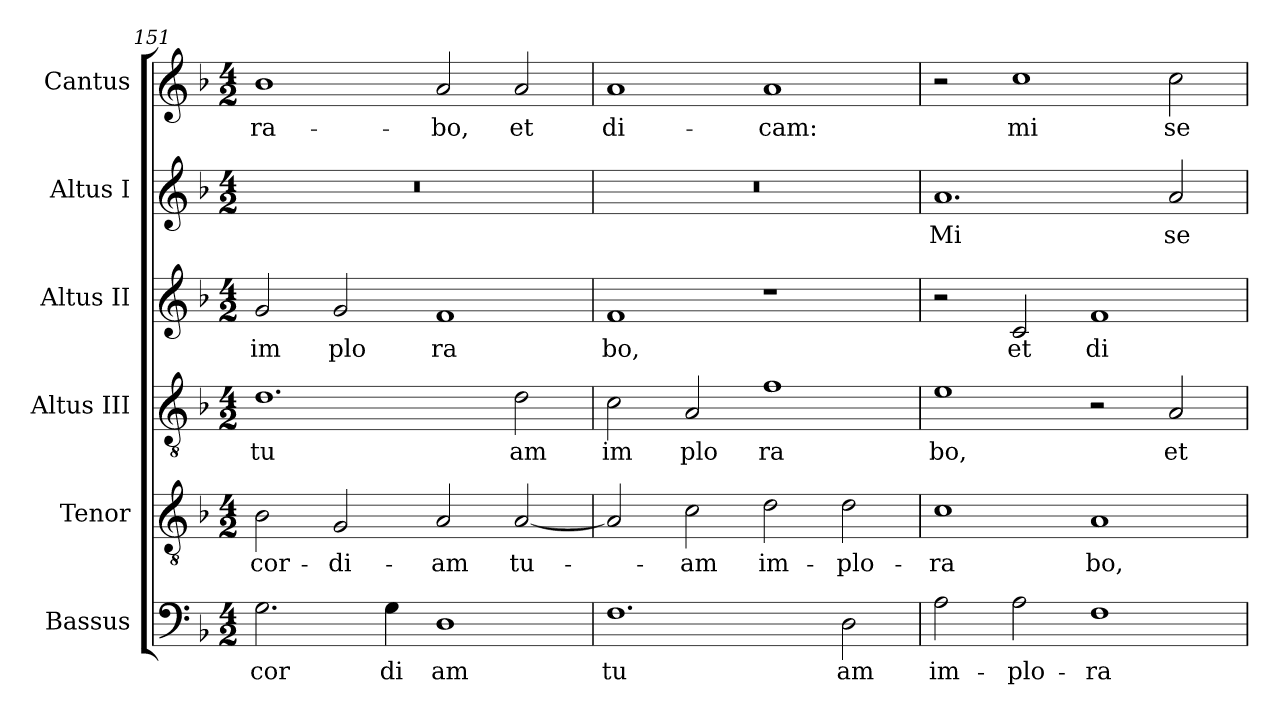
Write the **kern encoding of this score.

**kern	**text	**kern	**text	**kern	**text	**kern	**text	**kern	**text	**kern	**text
*part6	*part6	*part5	*part5	*part4	*part4	*part3	*part3	*part2	*part2	*part1	*part1
*staff6	*staff6	*staff5	*staff5	*staff4	*staff4	*staff3	*staff3	*staff2	*staff2	*staff1	*staff1
*I"Bassus	*	*I"Tenor	*	*I"Altus III	*	*I"Altus II	*	*I"Altus I	*	*I"Cantus	*
*I'Bassus	*	*I'Tenor	*	*I'Altus III	*	*I'Altus II	*	*I'Altus I	*	*I'Cantus	*
*clefF4	*	*clefGv2	*	*clefGv2	*	*clefG2	*	*clefG2	*	*clefG2	*
*ITrd-3c-5	*	*ITrd-3c-5	*	*ITrd-3c-5	*	*ITrd-3c-5	*	*	*	*ITrd-3c-5	*
*k[b-e-]	*	*k[b-e-]	*	*k[b-e-]	*	*k[b-e-]	*	*k[b-]	*	*k[b-e-]	*
*B-:	*	*B-:	*	*B-:	*	*B-:	*	*F:	*	*B-:	*
*M4/2	*	*M4/2	*	*M4/2	*	*M4/2	*	*M4/2	*	*M4/2	*
=151	=151	=151	=151	=151	=151	=151	=151	=151	=151	=151	=151
!	!LO:LY:b:cj	!	!LO:LY:b:cj	!	!LO:LY:b:cj	!	!LO:LY:b:cj	!	!	!	!LO:LY:b:cj
2.c\	cor	2e-\	-cor-	1.g	tu	2cc/	im	0r	.	1ee-	-ra-
!	!	!	!LO:LY:b:cj	!	!	!	!LO:LY:b:cj	!	!	!	!
.	.	2c/	-di-	.	.	2cc/	plo	.	.	.	.
!	!LO:LY:b:cj	!	!	!	!	!	!	!	!	!	!
4c\	di	.	.	.	.	.	.	.	.	.	.
!	!LO:LY:b:cj	!	!LO:LY:b:cj	!	!	!	!LO:LY:b:cj	!	!	!	!LO:LY:b:cj
1G	am	2d/	-am	.	.	1b-	ra	.	.	2dd/	-bo,
!	!	!	!LO:LY:b:cj	!	!LO:LY:b:cj	!	!	!	!	!	!LO:LY:b:cj
.	.	[<2d/	tu-	2g\	am	.	.	.	.	2dd/	et
=152	=152	=152	=152	=152	=152	=152	=152	=152	=152	=152	=152
!	!LO:LY:b:cj	!	!	!	!LO:LY:b:cj	!	!LO:LY:b:cj	!	!	!	!LO:LY:b:cj
1.B-	tu	2d/]	.	2f\	im	1b-	bo,	0r	.	1dd	di-
!	!	!	!LO:LY:b:cj	!	!LO:LY:b:cj	!	!	!	!	!	!
.	.	2f\	-am	2d/	plo	.	.	.	.	.	.
!	!	!	!LO:LY:b:cj	!	!LO:LY:b:cj	!	!	!	!	!	!LO:LY:b:cj
.	.	2g\	im-	1b-	ra	1r	.	.	.	1dd	-cam:
!	!LO:LY:b:cj	!	!LO:LY:b:cj	!	!	!	!	!	!	!	!
2G\	am	2g\	-plo-	.	.	.	.	.	.	.	.
!!LO:PB:g=z
=153	=153	=153	=153	=153	=153	=153	=153	=153	=153	=153	=153
!	!LO:LY:b:cj	!	!LO:LY:b:cj	!	!LO:LY:b:cj	!	!	!	!LO:LY:b:cj	!	!
2d\	im-	1f	-ra	1a	bo,	2r	.	1.a	Mi	2r	.
!	!LO:LY:b:cj	!	!	!	!	!	!LO:LY:b:cj	!	!	!	!LO:LY:b:cj
2d\	-plo-	.	.	.	.	2f/	et	.	.	1ff	mi
!	!LO:LY:b:cj	!	!LO:LY:b:cj	!	!	!	!LO:LY:b:cj	!	!	!	!
1B-	-ra-	1d	bo,	2r	.	1b-	di-	.	.	.	.
!	!	!	!	!	!LO:LY:b:cj	!	!	!	!LO:LY:b:cj	!	!LO:LY:b:cj
.	.	.	.	2d/	et	.	.	2a/	se	2ff\	se
=	=	=	=	=	=	=	=	=	=	=	=
*-	*-	*-	*-	*-	*-	*-	*-	*-	*-	*-	*-
